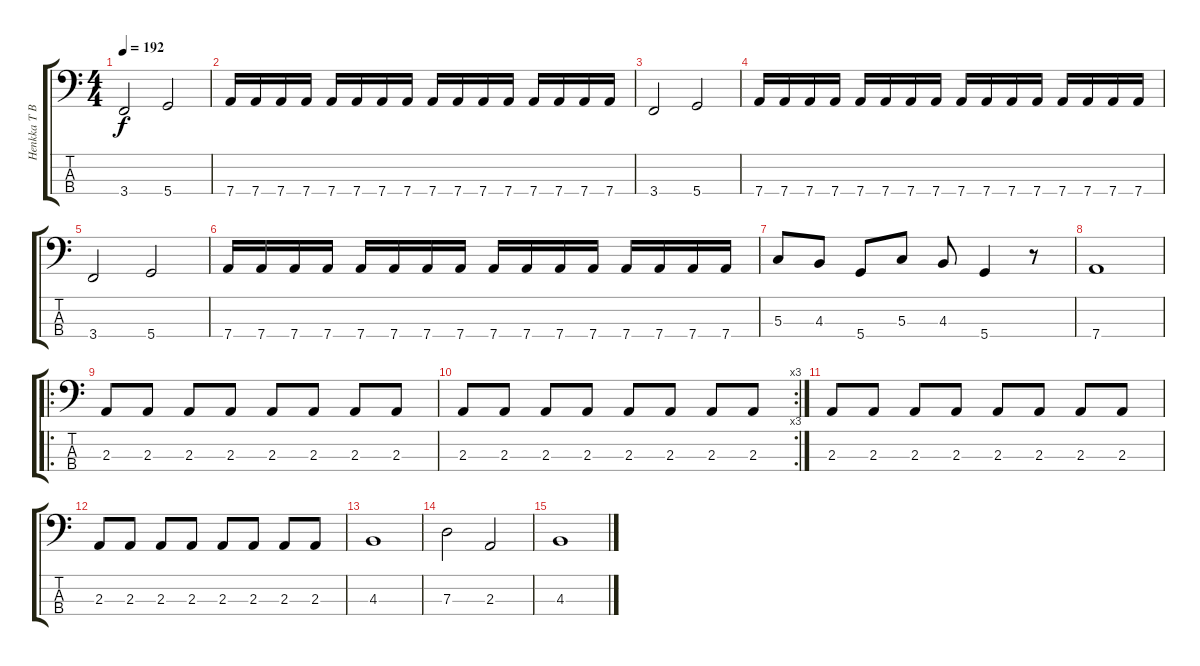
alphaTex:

\track ("Henkka T Blacksmith " "Henkka T B") {instrument electricbasspick}
\staff {score tabs}
\tuning (F2 C2 G1 D1) {hide}
\ts (4 4)
\tempo 192
\clef f4
\ks c
3.4.2{dy f} 5.4.2 |
7.4.16 7.4.16 7.4.16 7.4.16 7.4.16 7.4.16 7.4.16 7.4.16 7.4.16 7.4.16 7.4.16 7.4.16 7.4.16 7.4.16 7.4.16 7.4.16 |
3.4.2 5.4.2 |
7.4.16 7.4.16 7.4.16 7.4.16 7.4.16 7.4.16 7.4.16 7.4.16 7.4.16 7.4.16 7.4.16 7.4.16 7.4.16 7.4.16 7.4.16 7.4.16 |
3.4.2 5.4.2 |
7.4.16 7.4.16 7.4.16 7.4.16 7.4.16 7.4.16 7.4.16 7.4.16 7.4.16 7.4.16 7.4.16 7.4.16 7.4.16 7.4.16 7.4.16 7.4.16 |
5.3.8 4.3.8 5.4.8 5.3.8 4.3.8 5.4.4 r.8 |
7.4.1 |
\ro
2.3.8 2.3.8 2.3.8 2.3.8 2.3.8 2.3.8 2.3.8 2.3.8 |
\rc 3
2.3.8 2.3.8 2.3.8 2.3.8 2.3.8 2.3.8 2.3.8 2.3.8 |
2.3.8 2.3.8 2.3.8 2.3.8 2.3.8 2.3.8 2.3.8 2.3.8 |
2.3.8 2.3.8 2.3.8 2.3.8 2.3.8 2.3.8 2.3.8 2.3.8 |
4.3.1 |
7.3.2 2.3.2 |
4.3.1
